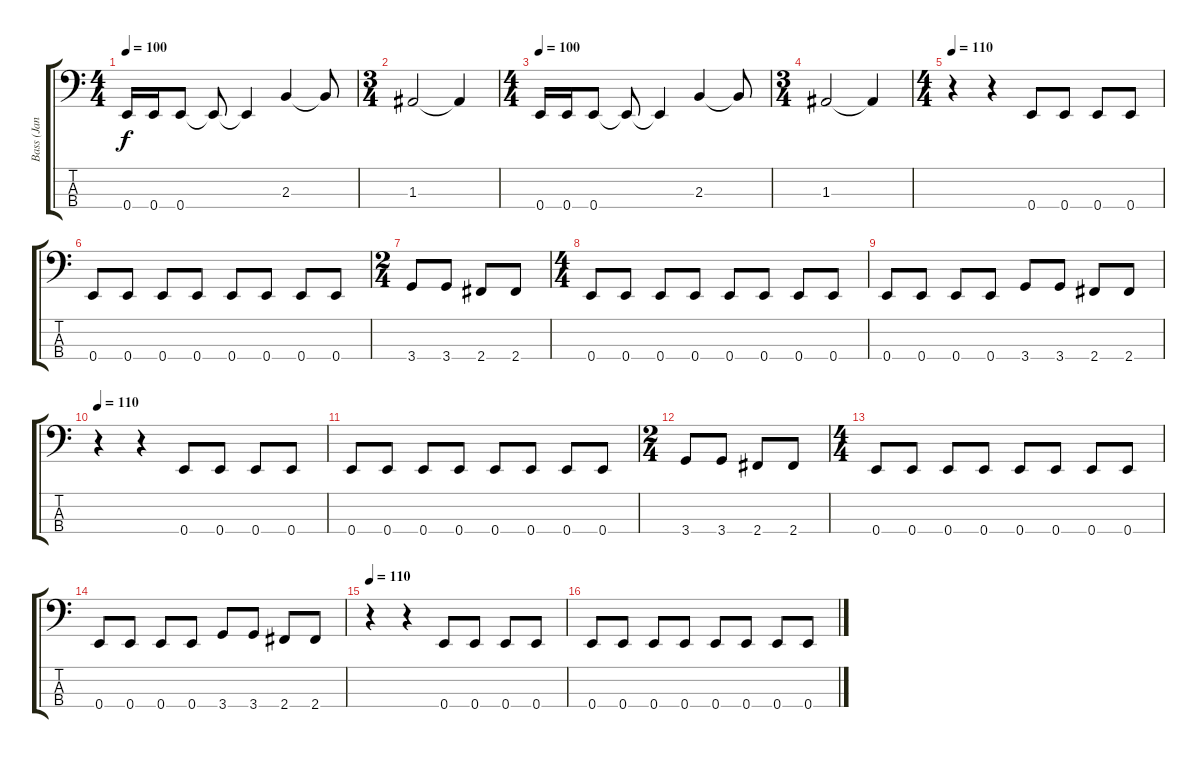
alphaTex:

\track ("Bass (Jan Kazda)" "Bass (Jan ") {instrument electricbassfinger}
\staff {score tabs}
\tuning (G2 D2 A1 E1) {hide}
\ts (4 4)
\tempo 100
\clef f4
\ks c
0.4.16{dy f} 0.4.16 0.4.8 0.4{t}.8 0.4{t}.4 2.3.4 2.3{t}.8 |
\ts (3 4)
1.3.2 1.3{t}.4 |
\ts (4 4)
\tempo 100
0.4.16 0.4.16 0.4.8 0.4{t}.8 0.4{t}.4 2.3.4 2.3{t}.8 |
\ts (3 4)
1.3.2 1.3{t}.4 |
\ts (4 4)
\tempo 110
r.4 r.4 0.4.8 0.4.8 0.4.8 0.4.8 |
0.4.8 0.4.8 0.4.8 0.4.8 0.4.8 0.4.8 0.4.8 0.4.8 |
\ts (2 4)
3.4.8 3.4.8 2.4.8 2.4.8 |
\ts (4 4)
0.4.8 0.4.8 0.4.8 0.4.8 0.4.8 0.4.8 0.4.8 0.4.8 |
0.4.8 0.4.8 0.4.8 0.4.8 3.4.8 3.4.8 2.4.8 2.4.8 |
\tempo 110
r.4 r.4 0.4.8 0.4.8 0.4.8 0.4.8 |
0.4.8 0.4.8 0.4.8 0.4.8 0.4.8 0.4.8 0.4.8 0.4.8 |
\ts (2 4)
3.4.8 3.4.8 2.4.8 2.4.8 |
\ts (4 4)
0.4.8 0.4.8 0.4.8 0.4.8 0.4.8 0.4.8 0.4.8 0.4.8 |
0.4.8 0.4.8 0.4.8 0.4.8 3.4.8 3.4.8 2.4.8 2.4.8 |
\tempo 110
r.4 r.4 0.4.8 0.4.8 0.4.8 0.4.8 |
0.4.8 0.4.8 0.4.8 0.4.8 0.4.8 0.4.8 0.4.8 0.4.8
